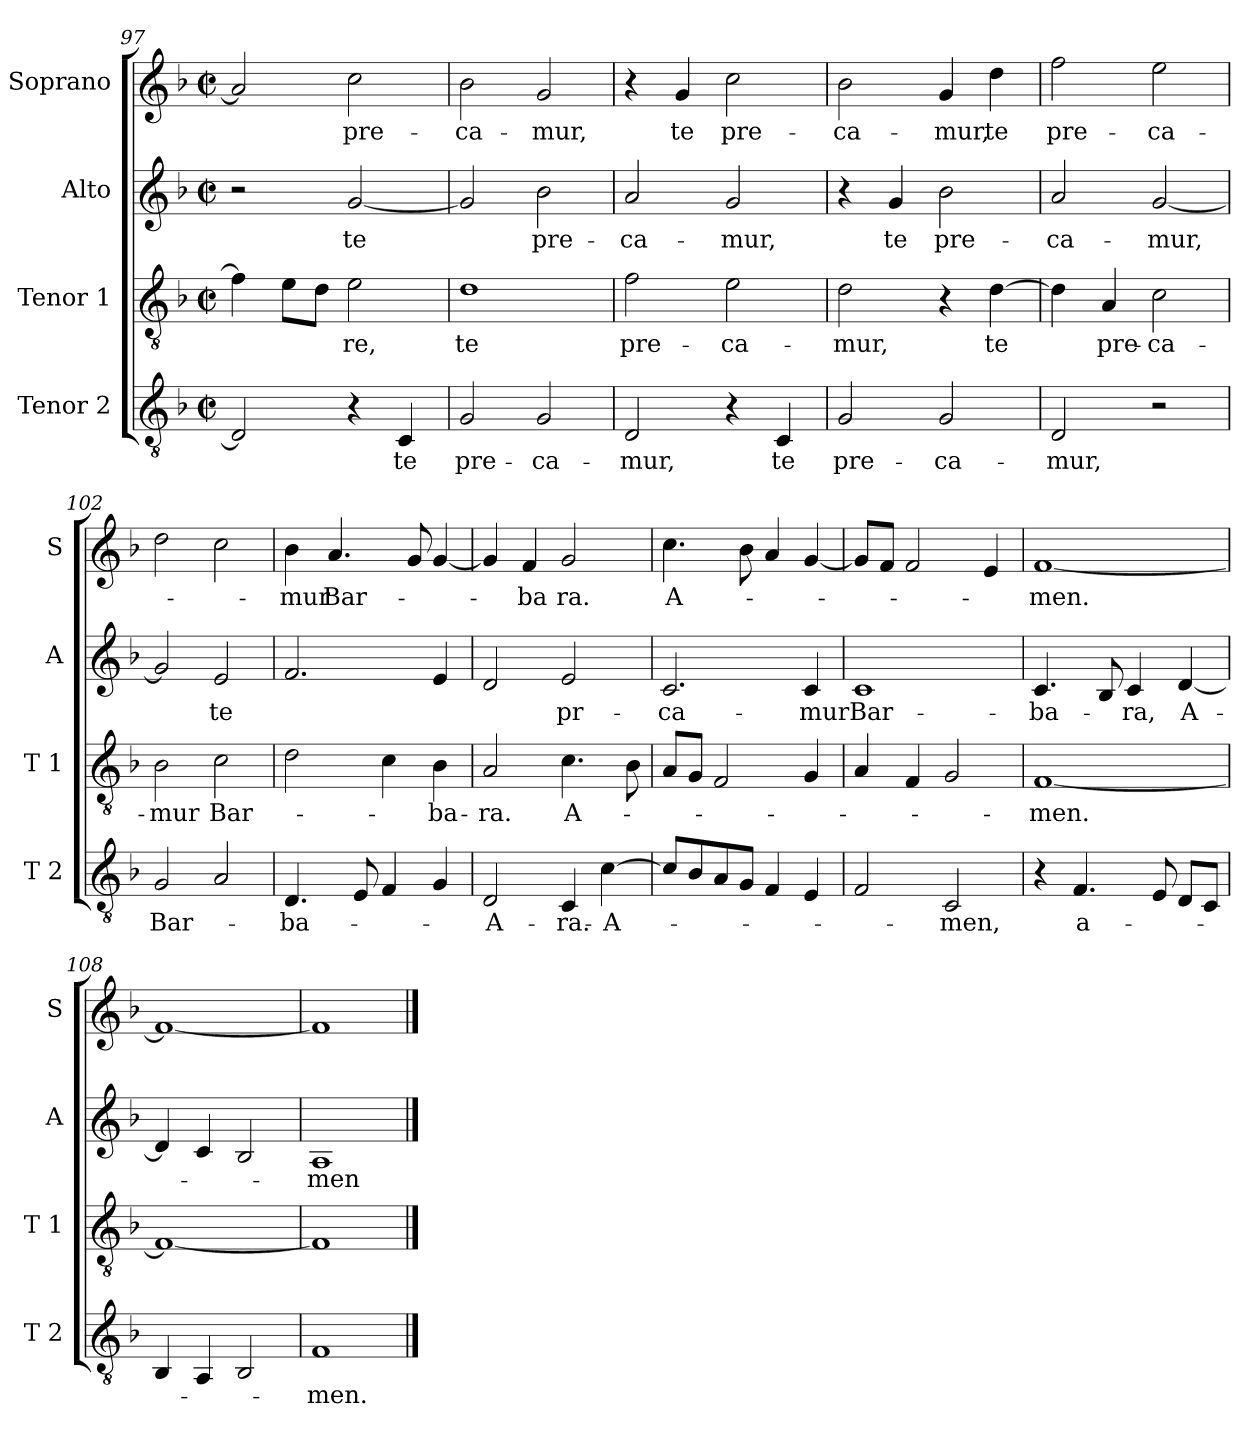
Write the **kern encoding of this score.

**kern	**text	**kern	**text	**kern	**text	**kern	**text
*part4	*part4	*part3	*part3	*part2	*part2	*part1	*part1
*staff4	*staff4	*staff3	*staff3	*staff2	*staff2	*staff1	*staff1
*I"Tenor 2	*	*I"Tenor 1	*	*I"Alto	*	*I"Soprano	*
*I'T 2	*	*I'T 1	*	*I'A	*	*I'S	*
*clefGv2	*	*clefGv2	*	*clefG2	*	*clefG2	*
*k[b-]	*	*k[b-]	*	*k[b-]	*	*k[b-]	*
*M2/2	*	*M2/2	*	*M2/2	*	*M2/2	*
*met(c|)	*	*met(c|)	*	*met(c|)	*	*met(c|)	*
=97	=97	=97	=97	=97	=97	=97	=97
2D/]	.	4f\]	.	2r	.	2a/]	.
.	.	8eL	.	.	.	.	.
.	.	8dJ	.	.	.	.	.
!	!	!	!LO:LY:b	!	!LO:LY:b	!	!LO:LY:b
4r	.	2e\	-re,	[2g/	te	2cc\	pre-
!	!LO:LY:b	!	!	!	!	!	!
4C/	te	.	.	.	.	.	.
!!LO:LB:g=z
=98	=98	=98	=98	=98	=98	=98	=98
!	!LO:LY:b	!	!LO:LY:b	!	!	!	!LO:LY:b
2G/	pre-	1d	te	2g/]	.	2b-\	-ca-
!	!LO:LY:b	!	!	!	!LO:LY:b	!	!LO:LY:b
2G/	-ca-	.	.	2b-\	pre-	2g/	-mur,
=99	=99	=99	=99	=99	=99	=99	=99
!	!LO:LY:b	!	!LO:LY:b	!	!LO:LY:b	!	!
2D/	-mur,	2f\	pre-	2a/	-ca-	4r	.
!	!	!	!	!	!	!	!LO:LY:b
.	.	.	.	.	.	4g/	te
!	!	!	!LO:LY:b	!	!LO:LY:b	!	!LO:LY:b
4r	.	2e\	-ca-	2g/	-mur,	2cc\	pre-
!	!LO:LY:b	!	!	!	!	!	!
4C/	te	.	.	.	.	.	.
=100	=100	=100	=100	=100	=100	=100	=100
!	!LO:LY:b	!	!LO:LY:b	!	!	!	!LO:LY:b
2G/	pre-	2d\	-mur,	4r	.	2b-\	-ca-
!	!	!	!	!	!LO:LY:b	!	!
.	.	.	.	4g/	te	.	.
!	!LO:LY:b	!	!	!	!LO:LY:b	!	!LO:LY:b
2G/	-ca-	4r	.	2b-\	pre-	4g/	-mur,
!	!	!	!LO:LY:b	!	!	!	!LO:LY:b
.	.	[4d\	te	.	.	4dd\	te
=101	=101	=101	=101	=101	=101	=101	=101
!	!LO:LY:b	!	!	!	!LO:LY:b	!	!LO:LY:b
2D/	-mur,	4d\]	.	2a/	-ca-	2ff\	pre-
!	!	!	!LO:LY:b	!	!	!	!
.	.	4A/	pre-	.	.	.	.
!	!	!	!LO:LY:b	!	!LO:LY:b	!	!LO:LY:b
2r	.	2c\	-ca-	[2g/	-mur,	2ee\	-ca-
=102	=102	=102	=102	=102	=102	=102	=102
!	!LO:LY:b	!	!LO:LY:b	!	!	!	!
2G/	Bar-	2B-\	-mur	2g/]	.	2dd\	.
!	!	!	!LO:LY:b	!	!LO:LY:b	!	!
2A/	.	2c\	Bar-	2e/	te	2cc\	.
=103	=103	=103	=103	=103	=103	=103	=103
!	!LO:LY:b	!	!	!	!	!	!LO:LY:b
4.D/	-ba-	2d\	.	2.f/	.	4b-\	-mur
!	!	!	!	!	!	!	!LO:LY:b
.	.	.	.	.	.	4.a/	Bar-
8E/	.	.	.	.	.	.	.
4F/	.	4c\	.	.	.	.	.
.	.	.	.	.	.	8g/	.
!	!	!	!LO:LY:b	!	!	!	!
4G/	.	4B-\	-ba-	4e/	.	[4g/	.
!!LO:PB:g=z
=104	=104	=104	=104	=104	=104	=104	=104
!	!LO:LY:b	!	!LO:LY:b	!	!	!	!
2D/	-A-	2A/	-ra.	2d/	.	4g/]	.
!	!	!	!	!	!	!	!LO:LY:b
.	.	.	.	.	.	4f/	-ba
!	!LO:LY:b	!	!LO:LY:b	!	!LO:LY:b	!	!LO:LY:b
4C/	-ra.-	4.c\	A-	2e/	pr-	2g/	ra.
!	!LO:LY:b	!	!	!	!	!	!
[4c\	-A-	.	.	.	.	.	.
.	.	8B-\	.	.	.	.	.
=105	=105	=105	=105	=105	=105	=105	=105
!	!	!	!	!	!LO:LY:b	!	!LO:LY:b
8cL]	.	8AL	.	2.c/	-ca-	4.cc\	A-
8B-	.	8GJ	.	.	.	.	.
8A	.	2F/	.	.	.	.	.
8GJ	.	.	.	.	.	8b-\	.
4F/	.	.	.	.	.	4a/	.
!	!	!	!	!	!LO:LY:b	!	!
4E/	.	4G/	.	4c/	-mur	[4g/	.
=106	=106	=106	=106	=106	=106	=106	=106
!	!	!	!	!	!LO:LY:b	!	!
2F/	.	4A/	.	1c	Bar-	8gL]	.
.	.	.	.	.	.	8fJ	.
.	.	4F/	.	.	.	2f/	.
!	!LO:LY:b	!	!	!	!	!	!
2C/	-men,	2G/	.	.	.	.	.
.	.	.	.	.	.	4e/	.
=107	=107	=107	=107	=107	=107	=107	=107
!	!	!	!LO:LY:b	!	!LO:LY:b	!	!LO:LY:b
4r	.	[1F	-men.	4.c/	-ba-	[1f	-men.
!	!LO:LY:b	!	!	!	!	!	!
4.F/	a-	.	.	.	.	.	.
.	.	.	.	8B-/	.	.	.
!	!	!	!	!	!LO:LY:b	!	!
.	.	.	.	4c/	-ra,	.	.
8E/	.	.	.	.	.	.	.
!	!	!	!	!	!LO:LY:b	!	!
8DL	.	.	.	[4d/	A-	.	.
8CJ	.	.	.	.	.	.	.
=108	=108	=108	=108	=108	=108	=108	=108
4BB-/	.	1F_	.	4d/]	.	1f_	.
4AA/	.	.	.	4c/	.	.	.
2BB-/	.	.	.	2B-/	.	.	.
=109	=109	=109	=109	=109	=109	=109	=109
!	!LO:LY:b	!	!	!	!LO:LY:b	!	!
1F	-men.	1F]	.	1A	-men	1f]	.
==	==	==	==	==	==	==	==
*-	*-	*-	*-	*-	*-	*-	*-
